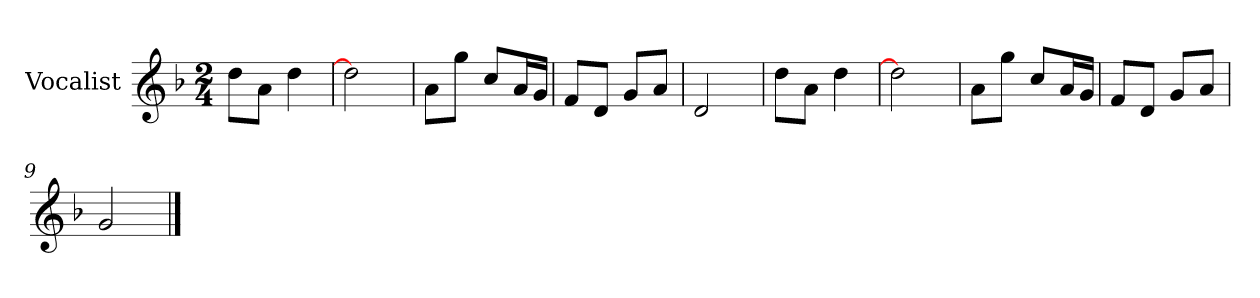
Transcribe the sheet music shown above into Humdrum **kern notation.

**kern
*part1
*staff1
*I"Vocalist
*k[b-]
*F:
*M2/4
=
8ddL
8aJ
4dd
=1
2dd]
=2
8aL
8ggJ
8ccL
16aL
16gJJ
=3
8fL
8dJ
8gL
8aJ
=4
2d
=5
8ddL
8aJ
4dd
=6
2dd]
=7
8aL
8ggJ
8ccL
16aL
16gJJ
=8
8fL
8dJ
8gL
8aJ
=9
2g
==
*-
